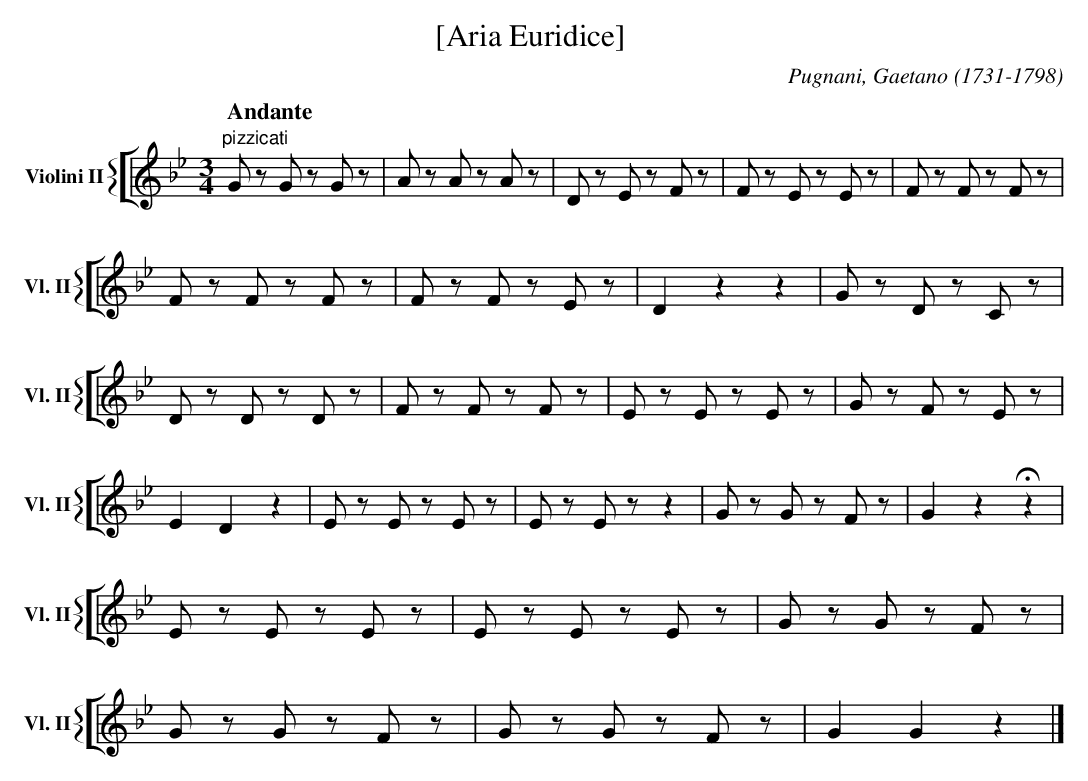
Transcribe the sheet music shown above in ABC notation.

X:1
T:[Aria Euridice]
C:Pugnani, Gaetano (1731-1798)
M:3/4
L:1/4
K:Bb
V: 12 clef=treble name="Violini II" sname="Vl. II"
%%staves [{ 12 }]
[Q:"Andante"] "pizzicati" G/z/ G/z/ G/z/ | A/z/ A/z/ A/z/ | D/z/ E/z/ F/z/ | F/z/ E/z/ E/z/ | \
   F/z/ F/z/ F/z/ | F/z/ F/z/ F/z/ | F/z/ F/z/ E/z/ | Dzz | \
   G/z/ D/z/ C/z/ | D/z/ D/z/ D/z/ | F/z/ F/z/ F/z/ | E/z/ E/z/ E/z/ | G/z/ F/z/ E/z/ | EDz | \
   E/z/ E/z/ E/z/ | E/z/ E/z/ z    | G/z/ G/z/ F/z/ | Gz!fermata!z | \
   E/z/ E/z/ E/z/ | E/z/ E/z/ E/z/ | G/z/ G/z/ F/z/ | G/z/ G/z/ F/z/ | G/z/ G/z/ F/z/ | GGz |]\
